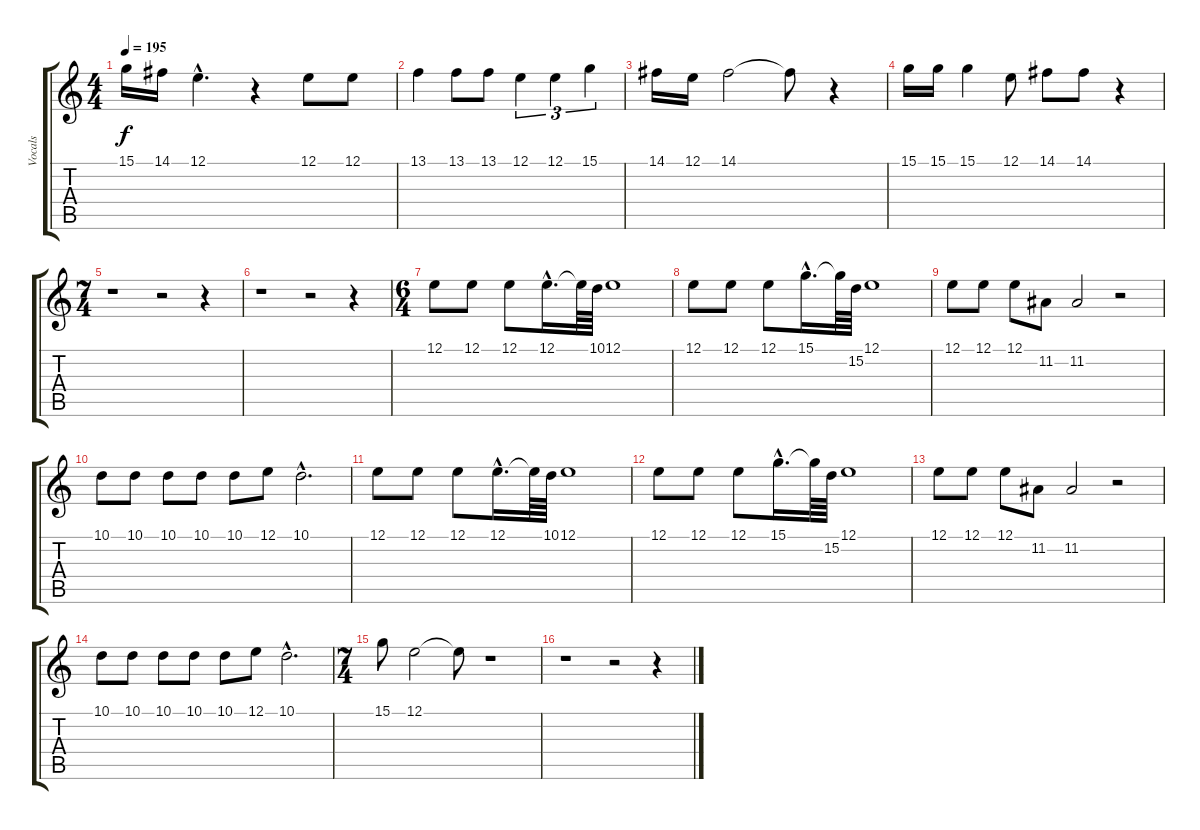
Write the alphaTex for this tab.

\track ("Vocals" "Vocals") {instrument lead2sawtooth}
\staff {score tabs}
\tuning (E4 B3 G3 D3 A2 E2) {hide}
\ts (4 4)
\tempo 195
\clef g2
\ks c
15.1.16{dy f} 14.1.16 12.1{hac}.4{d} r.4 12.1.8 12.1.8 |
13.1.4 13.1.8 13.1.8 12.1.4{tu (3 2)} 12.1.4{tu (3 2)} 15.1.4{tu (3 2)} |
14.1.16 12.1.16 14.1.2 14.1{t}.8 r.4 |
15.1.16 15.1.16 15.1.4 12.1.8 14.1.8 14.1.8 r.4 |
\ts (7 4)
r.1 r.2 r.4 |
r.1 r.2 r.4 |
\ts (6 4)
12.1.8 12.1.8 12.1.8 12.1{hac}.16{d} 12.1{t}.64 10.1.64 12.1.1 |
12.1.8 12.1.8 12.1.8 15.1{hac}.16{d} 15.1{t}.64 15.2.64 12.1.1 |
12.1.8 12.1.8 12.1.8 11.2.8 11.2.2 r.2 |
10.1.8 10.1.8 10.1.8 10.1.8 10.1.8 12.1.8 10.1{hac}.2{d} |
12.1.8 12.1.8 12.1.8 12.1{hac}.16{d} 12.1{t}.64 10.1.64 12.1.1 |
12.1.8 12.1.8 12.1.8 15.1{hac}.16{d} 15.1{t}.64 15.2.64 12.1.1 |
12.1.8 12.1.8 12.1.8 11.2.8 11.2.2 r.2 |
10.1.8 10.1.8 10.1.8 10.1.8 10.1.8 12.1.8 10.1{hac}.2{d} |
\ts (7 4)
15.1.8 12.1.2 12.1{t}.8 r.1 |
r.1 r.2 r.4
